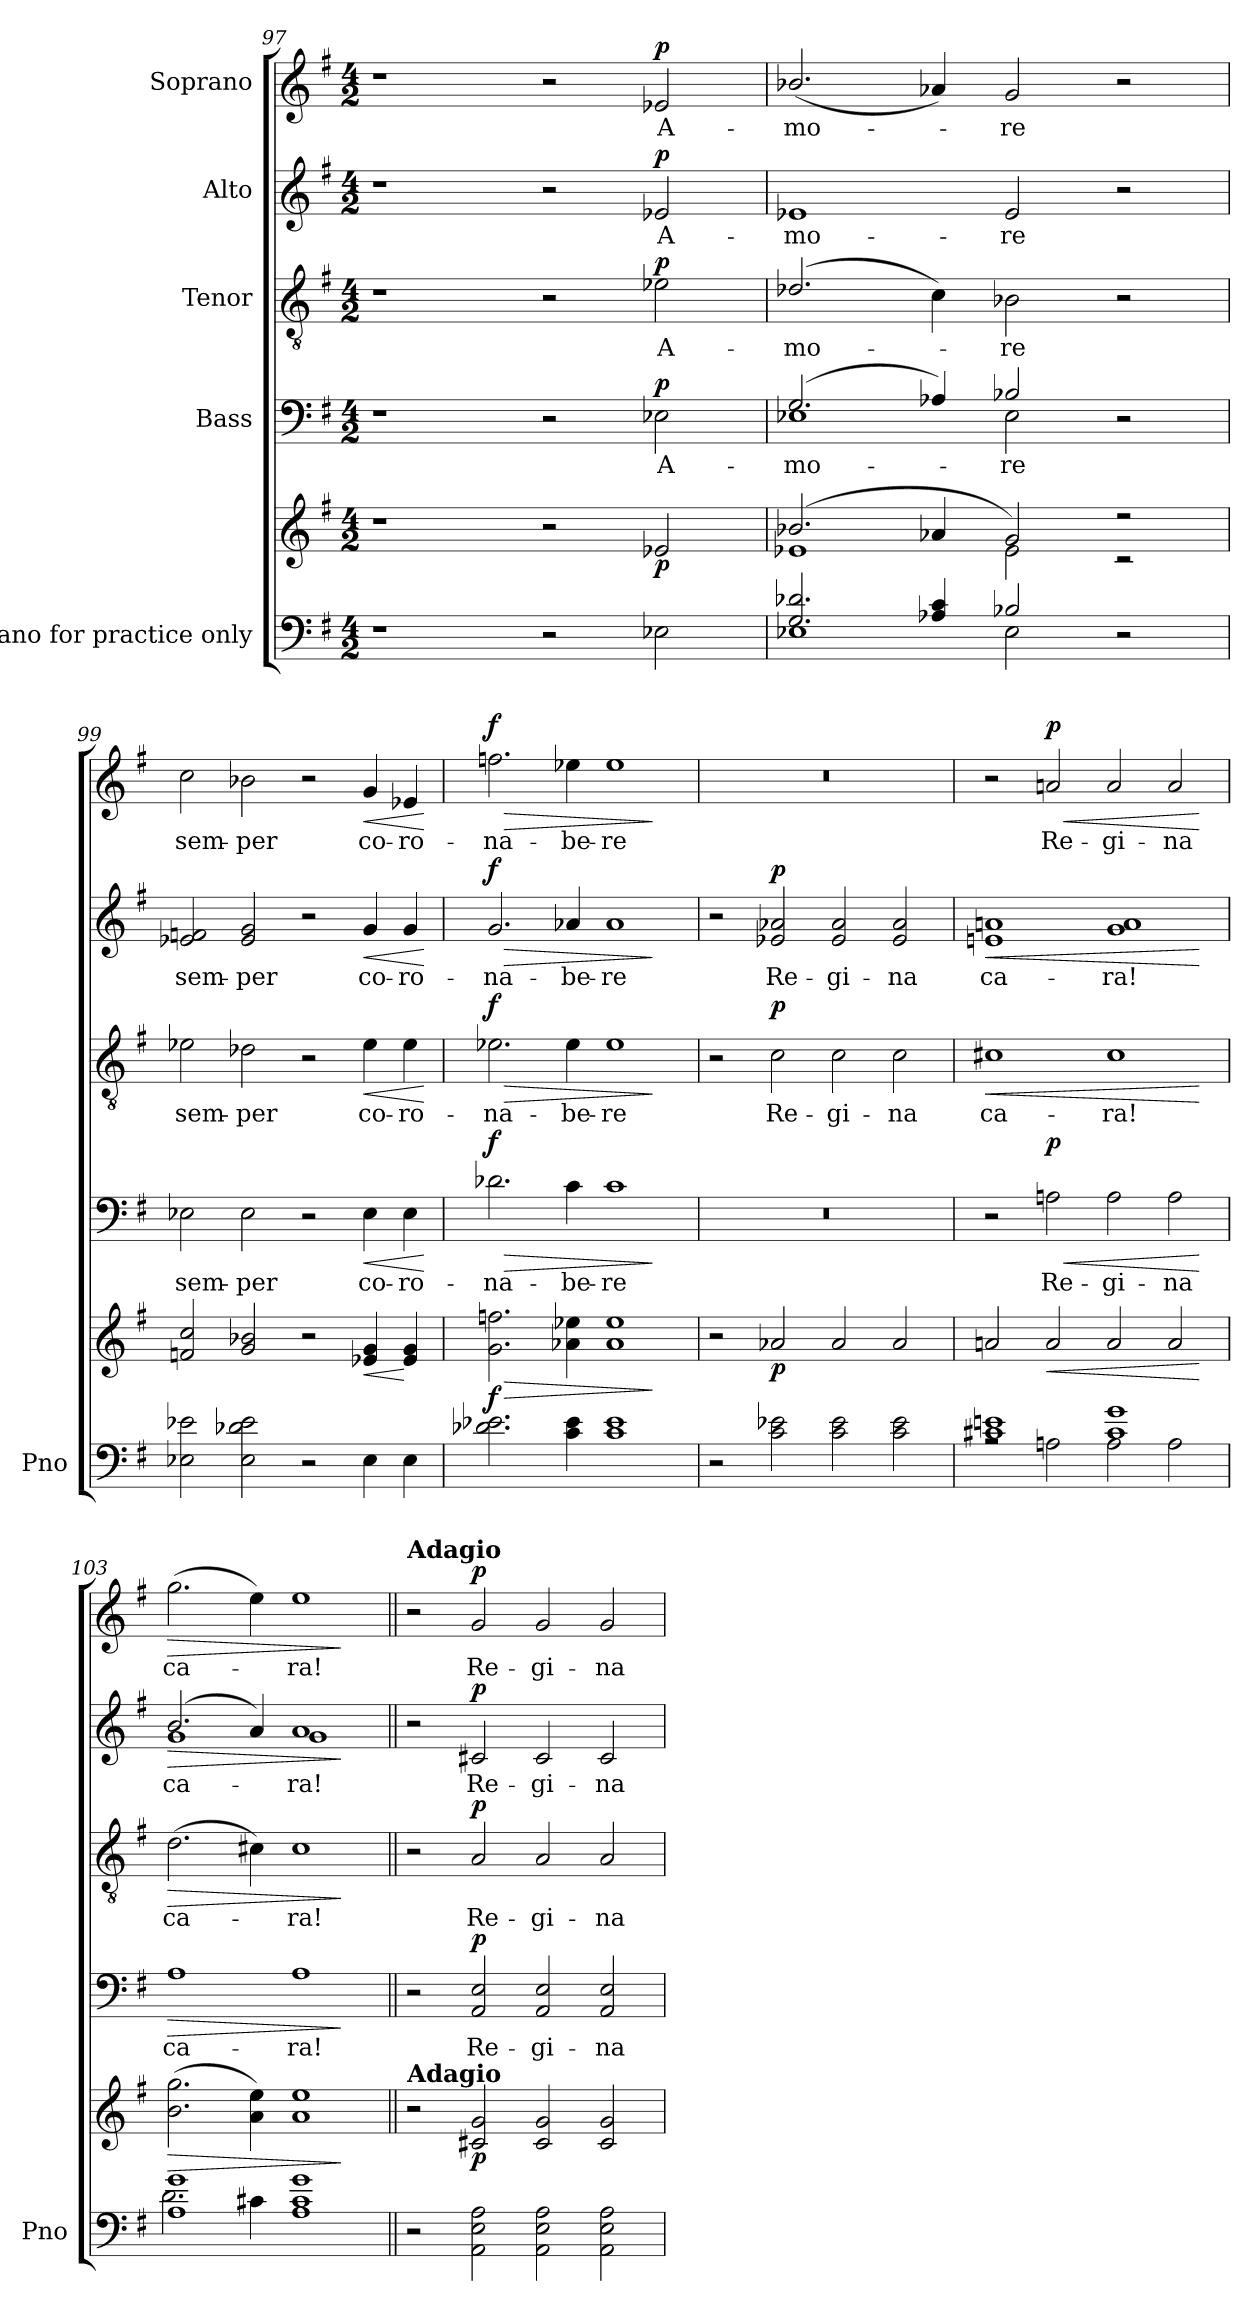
**kern	**kern	**dynam	**kern	**text	**dynam	**kern	**text	**dynam	**kern	**text	**dynam	**kern	**text	**dynam
*part5	*part5	*part5	*part4	*part4	*part4	*part3	*part3	*part3	*part2	*part2	*part2	*part1	*part1	*part1
*staff6	*staff5	*staff5/6	*staff4	*staff4	*staff4	*staff3	*staff3	*staff3	*staff2	*staff2	*staff2	*staff1	*staff1	*staff1
*I"Piano for practice only	*	*	*I"Bass	*	*	*I"Tenor	*	*	*I"Alto	*	*	*I"Soprano	*	*
*I'Pno	*	*	*	*	*	*	*	*	*	*	*	*	*	*
*clefF4	*clefG2	*	*clefF4	*	*	*clefGv2	*	*	*clefG2	*	*	*clefG2	*	*
*k[f#]	*k[f#]	*	*k[f#]	*	*	*k[f#]	*	*	*k[f#]	*	*	*k[f#]	*	*
*M4/2	*M4/2	*	*M4/2	*	*	*M4/2	*	*	*M4/2	*	*	*M4/2	*	*
=97	=97	=97	=97	=97	=97	=97	=97	=97	=97	=97	=97	=97	=97	=97
1r	1r	.	1r	.	.	1r	.	.	1r	.	.	1r	.	.
2r	2r	.	2r	.	.	2r	.	.	2r	.	.	2r	.	.
!	!	!LO:DY:b	!	!LO:LY:b	!LO:DY:a	!	!LO:LY:b	!LO:DY:a	!	!LO:LY:b	!LO:DY:a	!	!LO:LY:b	!LO:DY:a
2E-X\	2e-X/	p	2E-X\	A-	p	2e-X\	A-	p	2e-X/	A-	p	2e-X/	A-	p
=98	=98	=98	=98	=98	=98	=98	=98	=98	=98	=98	=98	=98	=98	=98
*^	*^	*	*	*	*	*	*	*	*	*	*	*	*	*
!	!	!	!	!	!	!LO:LY:b	!	!	!LO:LY:b	!	!	!LO:LY:b	!	!	!LO:LY:b	!
*	*	*	*	*	*^	*	*	*	*	*	*	*	*	*	*	*
2.G/ 2.d-X/	1E-X	(>2.b-X/	1e-X	.	(>2.G/	1E-X	-mo-	.	(>2.d-X/	-mo-	.	1e-X	-mo-	.	(<2.b-X/	-mo-	.
4A-X/ 4c/	.	4a-X/	.	.	4A-X/)	.	.	.	4c\)	.	.	.	.	.	4a-X/)	.	.
!	!	!	!	!	!	!	!LO:LY:b	!	!	!LO:LY:b	!	!	!LO:LY:b	!	!	!LO:LY:b	!
2B-X/	2E-\	2g/)	2e-\	.	2B-X/	2E-\	-re	.	2B-X\	-re	.	2e-/	-re	.	2g/	-re	.
2r	2ryy	2r	2r	.	2r	2ryy	.	.	2r	.	.	2r	.	.	2r	.	.
=99	=99	=99	=99	=99	=99	=99	=99	=99	=99	=99	=99	=99	=99	=99	=99	=99	=99
!	!	!	!	!	!	!	!LO:LY:b	!	!	!LO:LY:b	!	!	!LO:LY:b	!	!	!LO:LY:b	!
*v	*v	*	*	*	*v	*v	*	*	*	*	*	*	*	*	*	*	*
*	*v	*v	*	*	*	*	*	*	*	*	*	*	*	*	*
2E-X\ 2e-X\	2fn/ 2cc/	.	2E-X\	sem-	.	2e-X\	sem-	.	2e-X/ 2fn/	sem-	.	2cc\	sem-	.
!	!	!	!	!LO:LY:b	!	!	!LO:LY:b	!	!	!LO:LY:b	!	!	!LO:LY:b	!
2E-\ 2d-X\ 2e-\	2g/ 2b-X/	.	2E-\	-per	.	2d-X\	-per	.	2e-/ 2g/	-per	.	2b-X\	-per	.
2r	2r	.	2r	.	.	2r	.	.	2r	.	.	2r	.	.
!	!	!LO:HP:b	!	!LO:LY:b	!LO:HP:b	!	!LO:LY:b	!LO:HP:b	!	!LO:LY:b	!LO:HP:b	!	!LO:LY:b	!LO:HP:b
4E-\	4e-X/ 4g/	<	4E-\	co-	<	4e-\	co-	<	4g/	co-	<	4g/	co-	<
!	!	!	!	!LO:LY:b	!	!	!LO:LY:b	!	!	!LO:LY:b	!	!	!LO:LY:b	!
4E-\	4e-/ 4g/	[	4E-\	-ro-	.	4e-\	-ro-	.	4g/	-ro-	.	4e-X/	-ro-	.
.	.	.	.	.	[	.	.	[	.	.	[	.	.	[
=100	=100	=100	=100	=100	=100	=100	=100	=100	=100	=100	=100	=100	=100	=100
!	!	!LO:HP:b	!	!LO:LY:b	!LO:HP:b	!	!LO:LY:b	!LO:HP:b	!	!LO:LY:b	!LO:HP:b	!	!LO:LY:b	!LO:HP:b
!	!	!LO:DY:n=1:b	!	!	!LO:DY:n=1:a	!	!	!LO:DY:n=1:a	!	!	!LO:DY:n=1:a	!	!	!LO:DY:n=1:a
2.d-X\ 2.e-X\	2.g\ 2.ffn\	> f	2.d-X\	-na-	> f	2.e-X\	-na-	> f	2.g/	-na-	> f	2.ffn\	-na-	> f
!	!	!	!	!LO:LY:b	!	!	!LO:LY:b	!	!	!LO:LY:b	!	!	!LO:LY:b	!
4c\ 4e-\	4a-X\ 4ee-X\	.	4c\	-be-	.	4e-\	-be-	.	4a-X/	-be-	.	4ee-X\	-be-	.
!	!	!	!	!LO:LY:b	!	!	!LO:LY:b	!	!	!LO:LY:b	!	!	!LO:LY:b	!
1c 1e-	1a- 1ee-	.	1c	-re	.	1e-	-re	.	1a-	-re	.	1ee-	-re	.
.	.	]	.	.	]	.	.	]	.	.	]	.	.	]
!!LO:LB:g=z
=101	=101	=101	=101	=101	=101	=101	=101	=101	=101	=101	=101	=101	=101	=101
2r	2r	.	0r	.	.	2r	.	.	2r	.	.	0r	.	.
!	!	!LO:DY:b	!	!	!	!	!LO:LY:b	!LO:DY:a	!	!LO:LY:b	!LO:DY:a	!	!	!
2c\ 2e-X\	2a-X/	p	.	.	.	2c\	Re-	p	2e-X/ 2a-X/	Re-	p	.	.	.
!	!	!	!	!	!	!	!LO:LY:b	!	!	!LO:LY:b	!	!	!	!
2c\ 2e-\	2a-/	.	.	.	.	2c\	-gi-	.	2e-/ 2a-/	-gi-	.	.	.	.
!	!	!	!	!	!	!	!LO:LY:b	!	!	!LO:LY:b	!	!	!	!
2c\ 2e-\	2a-/	.	.	.	.	2c\	-na	.	2e-/ 2a-/	-na	.	.	.	.
=102	=102	=102	=102	=102	=102	=102	=102	=102	=102	=102	=102	=102	=102	=102
*^	*	*	*	*	*	*	*	*	*	*	*	*	*	*
!	!	!	!	!	!	!	!	!LO:LY:b	!LO:HP:b	!	!LO:LY:b	!LO:HP:b	!	!	!
1c#X 1en	2rA	2an/	.	2r	.	.	1c#X	ca-	<	1en 1an	ca-	<	2r	.	.
!	!	!	!LO:HP:b	!	!LO:LY:b	!LO:HP:b	!	!	!	!	!	!	!	!LO:LY:b	!LO:HP:b
!	!	!	!	!	!	!LO:DY:n=1:a	!	!	!	!	!	!	!	!	!LO:DY:n=1:a
.	2An\	2a/	<	2An\	Re-	< p	.	.	.	.	.	.	2an/	Re-	< p
!	!	!	!	!	!LO:LY:b	!	!	!LO:LY:b	!	!	!LO:LY:b	!	!	!LO:LY:b	!
1c# 1g	2A\	2a/	.	2A\	-gi-	.	1c#	-ra!	.	1g 1a	-ra!	.	2a/	-gi-	.
!	!	!	!	!	!LO:LY:b	!	!	!	!	!	!	!	!	!LO:LY:b	!
.	2A\	2a/	.	2A\	-na	.	.	.	.	.	.	.	2a/	-na	.
*v	*v	*	*	*	*	*	*	*	*	*	*	*	*	*	*
.	.	[	.	.	[	.	.	[	.	.	[	.	.	[
=103	=103	=103	=103	=103	=103	=103	=103	=103	=103	=103	=103	=103	=103	=103
*^	*	*	*	*	*	*	*	*	*	*	*	*	*	*
!	!	!	!LO:HP:b	!	!LO:LY:b	!LO:HP:b	!	!LO:LY:b	!LO:HP:b	!	!LO:LY:b	!LO:HP:b	!	!LO:LY:b	!LO:HP:b
*	*	*	*	*	*	*	*	*	*	*^	*	*	*	*	*
1A 1g	2.d\	(>2.b\ 2.gg\	>	1A	ca-	>	(>2.d\	ca-	>	(>2.b/	1g	ca-	>	(>2.gg\	ca-	>
.	4c#X\	4a\ 4ee\)	.	.	.	.	4c#X\)	.	.	4a/)	.	.	.	4ee\)	.	.
!	!	!	!	!	!LO:LY:b	!	!	!LO:LY:b	!	!	!	!LO:LY:b	!	!	!LO:LY:b	!
1g	1A 1c#	1a 1ee	.	1A	-ra!	.	1c#	-ra!	.	1a	1g	-ra!	.	1ee	-ra!	.
*v	*v	*	*	*	*	*	*	*	*	*v	*v	*	*	*	*	*
.	.	]	.	.	]	.	.	]	.	.	]	.	.	]
=104||	=104||	=104||	=104||	=104||	=104||	=104||	=104||	=104||	=104||	=104||	=104||	=104||	=104||	=104||
!	!	!	!	!	!	!	!	!	!	!	!	!LO:TX:a:B:t=Adagio	!	!
!	!LO:TX:a:B:t=Adagio	!	!	!	!	!	!	!	!	!	!	!	!	!
2r	2r	.	2r	.	.	2r	.	.	2r	.	.	2r	.	.
!	!	!LO:DY:b	!	!LO:LY:b	!LO:DY:a	!	!LO:LY:b	!LO:DY:a	!	!LO:LY:b	!LO:DY:a	!	!LO:LY:b	!LO:DY:a
2AA\ 2E\ 2A\	2c#X/ 2g/	p	2AA/ 2E/	Re-	p	2A/	Re-	p	2c#X/	Re-	p	2g/	Re-	p
!	!	!	!	!LO:LY:b	!	!	!LO:LY:b	!	!	!LO:LY:b	!	!	!LO:LY:b	!
2AA\ 2E\ 2A\	2c#/ 2g/	.	2AA/ 2E/	-gi-	.	2A/	-gi-	.	2c#/	-gi-	.	2g/	-gi-	.
!	!	!	!	!LO:LY:b	!	!	!LO:LY:b	!	!	!LO:LY:b	!	!	!LO:LY:b	!
2AA\ 2E\ 2A\	2c#/ 2g/	.	2AA/ 2E/	-na	.	2A/	-na	.	2c#/	-na	.	2g/	-na	.
=	=	=	=	=	=	=	=	=	=	=	=	=	=	=
*-	*-	*-	*-	*-	*-	*-	*-	*-	*-	*-	*-	*-	*-	*-
